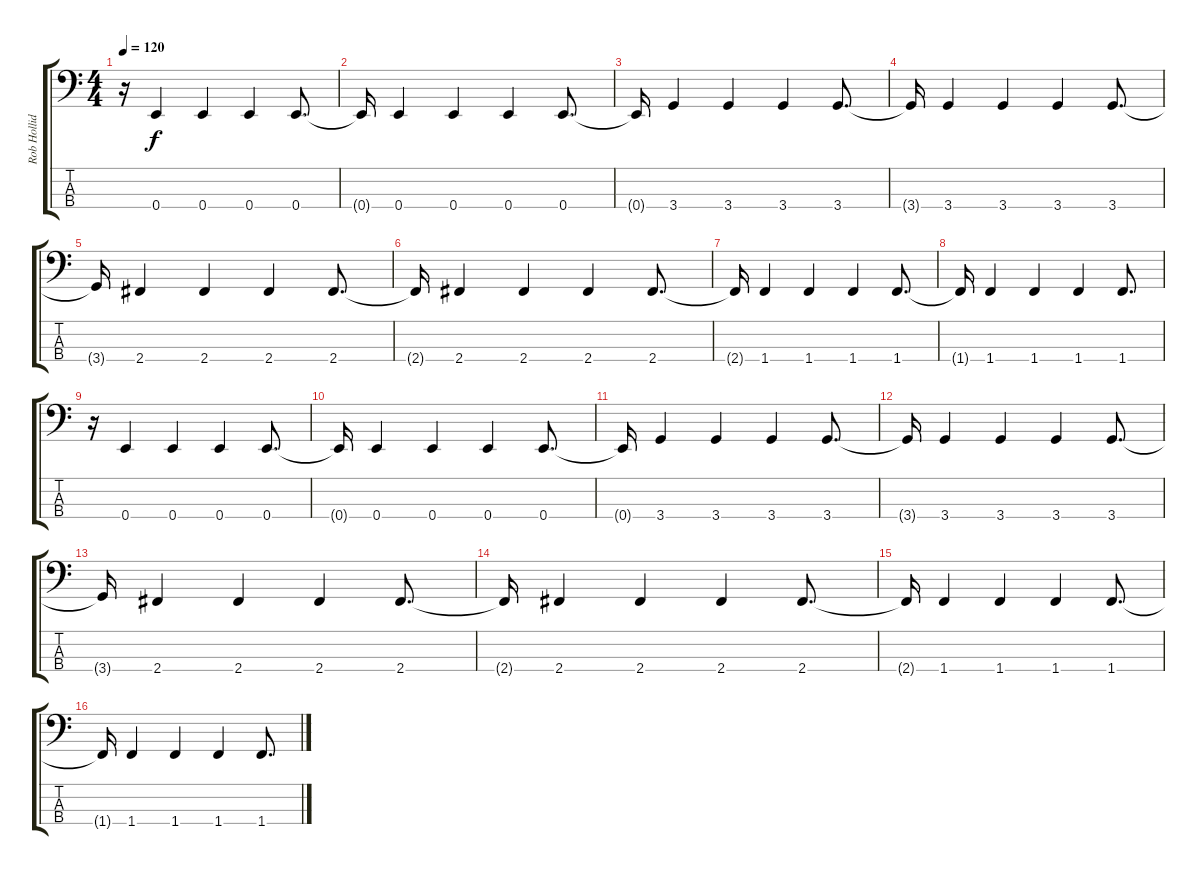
\track ("Rob Holliday" "Rob Hollid") {instrument electricbassfinger}
\staff {score tabs}
\tuning (G2 D2 A1 E1) {hide}
\ts (4 4)
\tempo 120
\clef f4
\ks c
r.16{dy f} 0.4.4 0.4.4 0.4.4 0.4.8{d} |
0.4{t}.16 0.4.4 0.4.4 0.4.4 0.4.8{d} |
0.4{t}.16 3.4.4 3.4.4 3.4.4 3.4.8{d} |
3.4{t}.16 3.4.4 3.4.4 3.4.4 3.4.8{d} |
3.4{t}.16 2.4.4 2.4.4 2.4.4 2.4.8{d} |
2.4{t}.16 2.4.4 2.4.4 2.4.4 2.4.8{d} |
2.4{t}.16 1.4.4 1.4.4 1.4.4 1.4.8{d} |
1.4{t}.16 1.4.4 1.4.4 1.4.4 1.4.8{d} |
r.16 0.4.4 0.4.4 0.4.4 0.4.8{d} |
0.4{t}.16 0.4.4 0.4.4 0.4.4 0.4.8{d} |
0.4{t}.16 3.4.4 3.4.4 3.4.4 3.4.8{d} |
3.4{t}.16 3.4.4 3.4.4 3.4.4 3.4.8{d} |
3.4{t}.16 2.4.4 2.4.4 2.4.4 2.4.8{d} |
2.4{t}.16 2.4.4 2.4.4 2.4.4 2.4.8{d} |
2.4{t}.16 1.4.4 1.4.4 1.4.4 1.4.8{d} |
1.4{t}.16 1.4.4 1.4.4 1.4.4 1.4.8{d}
